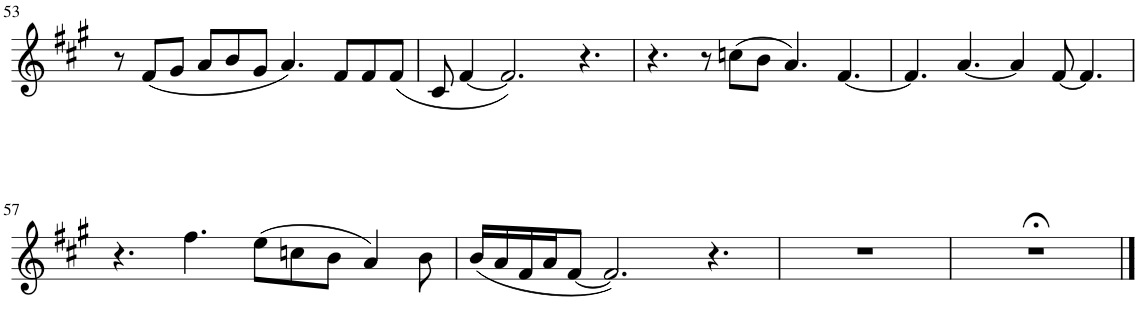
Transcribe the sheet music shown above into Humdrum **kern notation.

**kern
*part1
*staff1
*I"Melody Saxophone
*I'Mel. Sax.
!!LO:PB:g=z
*clefG2
*Trd7c12
*k[f#c#g#]
*M12/8
=53
8r
(8f#/L
8g#/J
8a/L
8b/
8g#/J
4.a/)
8f#/L
8f#/
(8f#/J
=54
8c#/
[4f#/
2.f#/])
4.r
=55
4.r
8r
(8ccn\L
8b\J
4.a/)
[4.f#/
=56
4.f#/]
[4.a/
4a/]
[8f#/
4.f#/]
!!LO:LB:g=z
=57
4.r
4.ff#\
(8ee\L
8ccn\
8b\J
4a/)
8b\
=58
(16b/LL
16a/
16f#/
16a/J
[8f#/J
2.f#/])
4.r
=59
1.r
=60
1.r;<
==
*-
